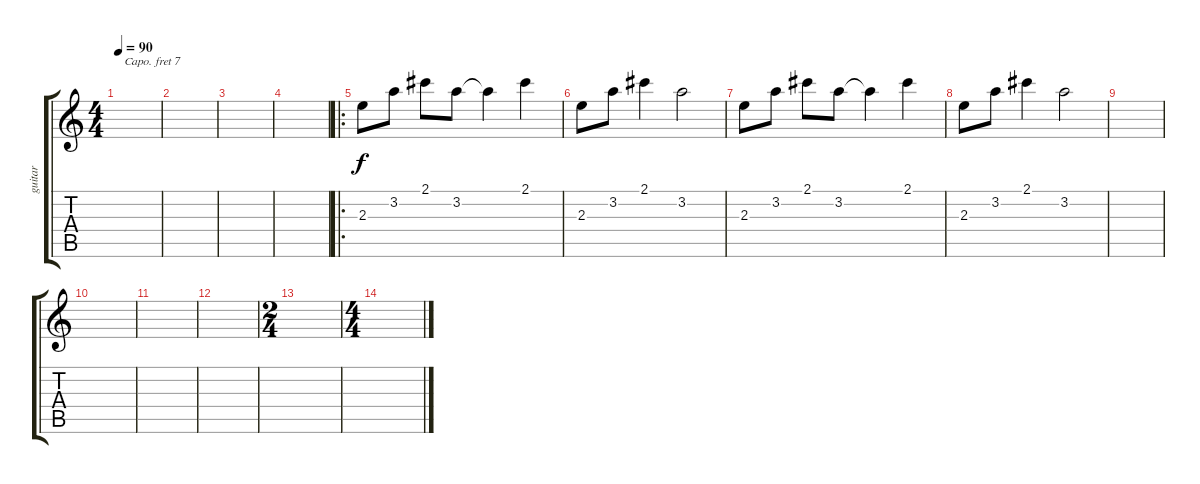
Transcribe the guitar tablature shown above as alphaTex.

\track ("guitar" "guitar") {instrument electricguitarclean}
\staff {score tabs}
\capo 7
\tuning (E4 B3 G3 D3 A2 E2) {hide}
\ts (4 4)
\tempo 90
\clef g2
\ks c
|
|
|
|
\ro
2.3.8 3.2.8 2.1.8 3.2.8 3.2{t}.4 2.1.4 |
2.3.8 3.2.8 2.1.4 3.2.2 |
2.3.8 3.2.8 2.1.8 3.2.8 3.2{t}.4 2.1.4 |
2.3.8 3.2.8 2.1.4 3.2.2 |
|
|
|
|
\ts (2 4)
|
\ts (4 4)
